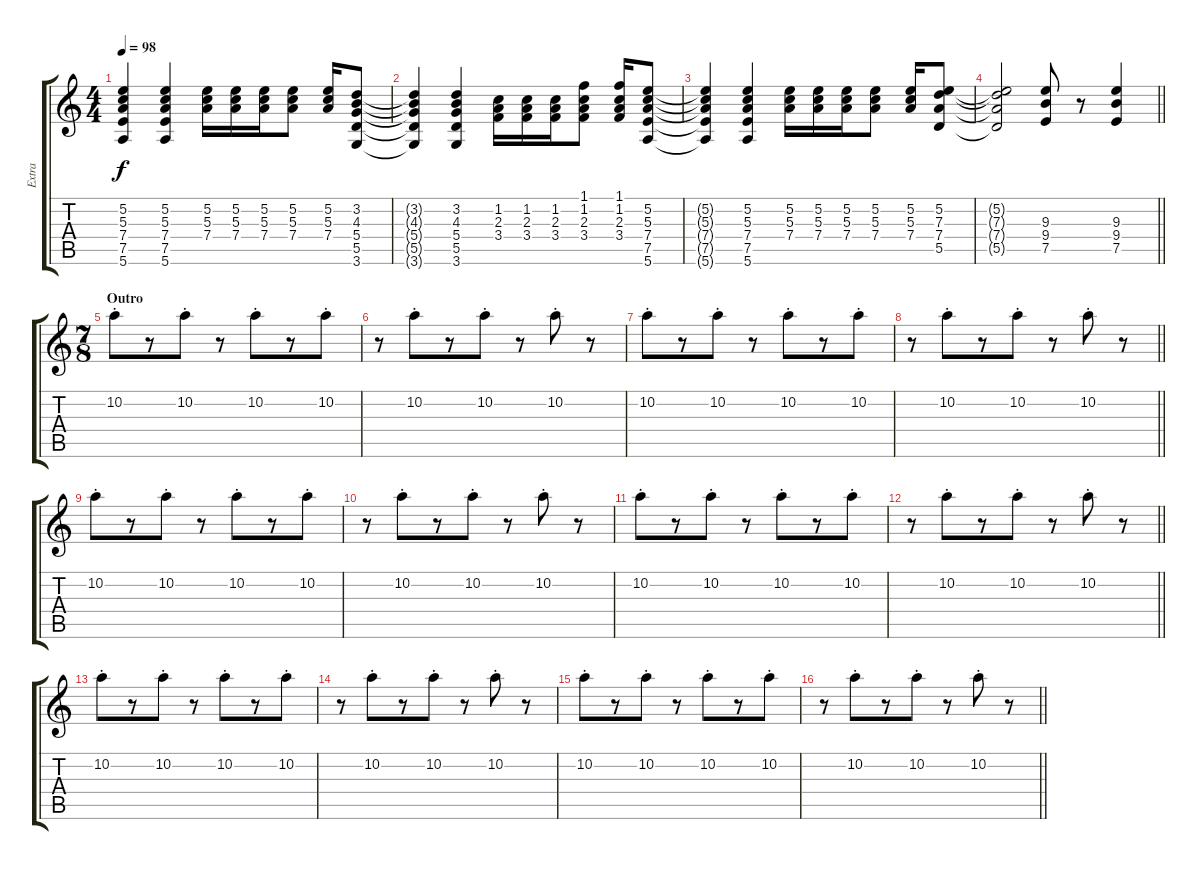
\track ("Extra" "Extra") {instrument distortionguitar}
\staff {score tabs}
\tuning (E4 B3 G3 D3 A2 E2) {hide}
\ts (4 4)
\tempo 98
\clef g2
\ks c
(5.2{t} 5.3{t} 7.4{t} 7.5{t} 5.6{t}).4{dy f} (5.2 5.3 7.4 7.5 5.6).4 (5.2 5.3 7.4).16 (5.2 5.3 7.4).16 (5.2 5.3 7.4).16 (5.2 5.3 7.4).8 (5.2 5.3 7.4).16 (3.2 4.3 5.4 5.5 3.6).8 |
(3.2{t} 4.3{t} 5.4{t} 5.5{t} 3.6{t}).4 (3.2 4.3 5.4 5.5 3.6).4 (1.2 2.3 3.4).16 (1.2 2.3 3.4).16 (1.2 2.3 3.4).16 (1.1 1.2 2.3 3.4).8 (1.1 1.2 2.3 3.4).16 (5.2 5.3 7.4 7.5 5.6).8 |
(5.2{t} 5.3{t} 7.4{t} 7.5{t} 5.6{t}).4 (5.2 5.3 7.4 7.5 5.6).4 (5.2 5.3 7.4).16 (5.2 5.3 7.4).16 (5.2 5.3 7.4).16 (5.2 5.3 7.4).8 (5.2 5.3 7.4).16 (5.2 7.3 7.4 5.5).8 |
\barLineRight lightlight
(5.2{t} 7.3{t} 7.4{t} 5.5{t}).2 (9.3 9.4 7.5).8 r.8 (9.3 9.4 7.5).4 |
\ts (7 8)
\section ("" "Outro")
10.2{st}.8{volume 8 instrument distortionguitar} r.8 10.2{st}.8 r.8 10.2{st}.8 r.8 10.2{st}.8 |
r.8 10.2{st}.8 r.8 10.2{st}.8 r.8 10.2{st}.8 r.8 |
10.2{st}.8 r.8 10.2{st}.8 r.8 10.2{st}.8 r.8 10.2{st}.8 |
\barLineRight lightlight
r.8 10.2{st}.8 r.8 10.2{st}.8 r.8 10.2{st}.8 r.8 |
10.2{st}.8{volume 8 instrument distortionguitar} r.8 10.2{st}.8 r.8 10.2{st}.8 r.8 10.2{st}.8 |
r.8 10.2{st}.8 r.8 10.2{st}.8 r.8 10.2{st}.8 r.8 |
10.2{st}.8 r.8 10.2{st}.8 r.8 10.2{st}.8 r.8 10.2{st}.8 |
\barLineRight lightlight
r.8 10.2{st}.8 r.8 10.2{st}.8 r.8 10.2{st}.8 r.8 |
10.2{st}.8{volume 0 instrument distortionguitar} r.8 10.2{st}.8 r.8 10.2{st}.8 r.8 10.2{st}.8 |
r.8 10.2{st}.8 r.8 10.2{st}.8 r.8 10.2{st}.8 r.8 |
10.2{st}.8 r.8 10.2{st}.8 r.8 10.2{st}.8 r.8 10.2{st}.8 |
\barLineRight lightlight
r.8 10.2{st}.8 r.8 10.2{st}.8 r.8 10.2{st}.8 r.8
